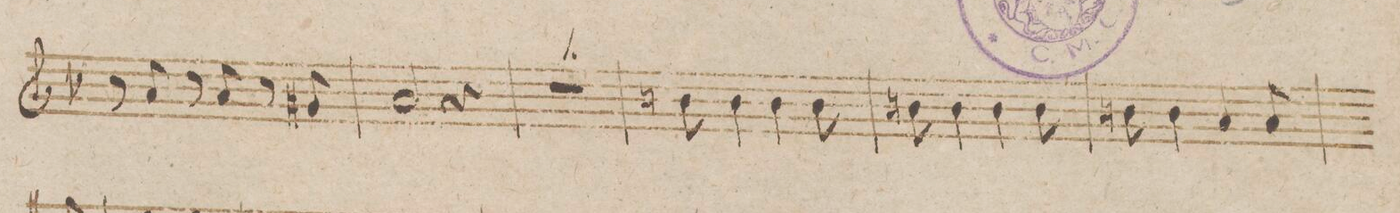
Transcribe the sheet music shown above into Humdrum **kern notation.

**kern	**dynam
*I"Violino Imo	*
*clefG2	*
*k[b-]	*
*M3/4	*
8r	.
8a/	.
8r	.
8a/	.
8r	.
8g#X/	.
=23	=23
2a/	.
4r	.
=24	=24
2.r	.
=25	=25
8bn\	.
4b\	.
4b\	.
8b\	.
=26	=26
8bn\	.
4b\	.
4b\	.
8b\	.
=27	=27
8bn\	.
4b\	.
4a/	.
8a/	.
=28	=28
*-	*-
